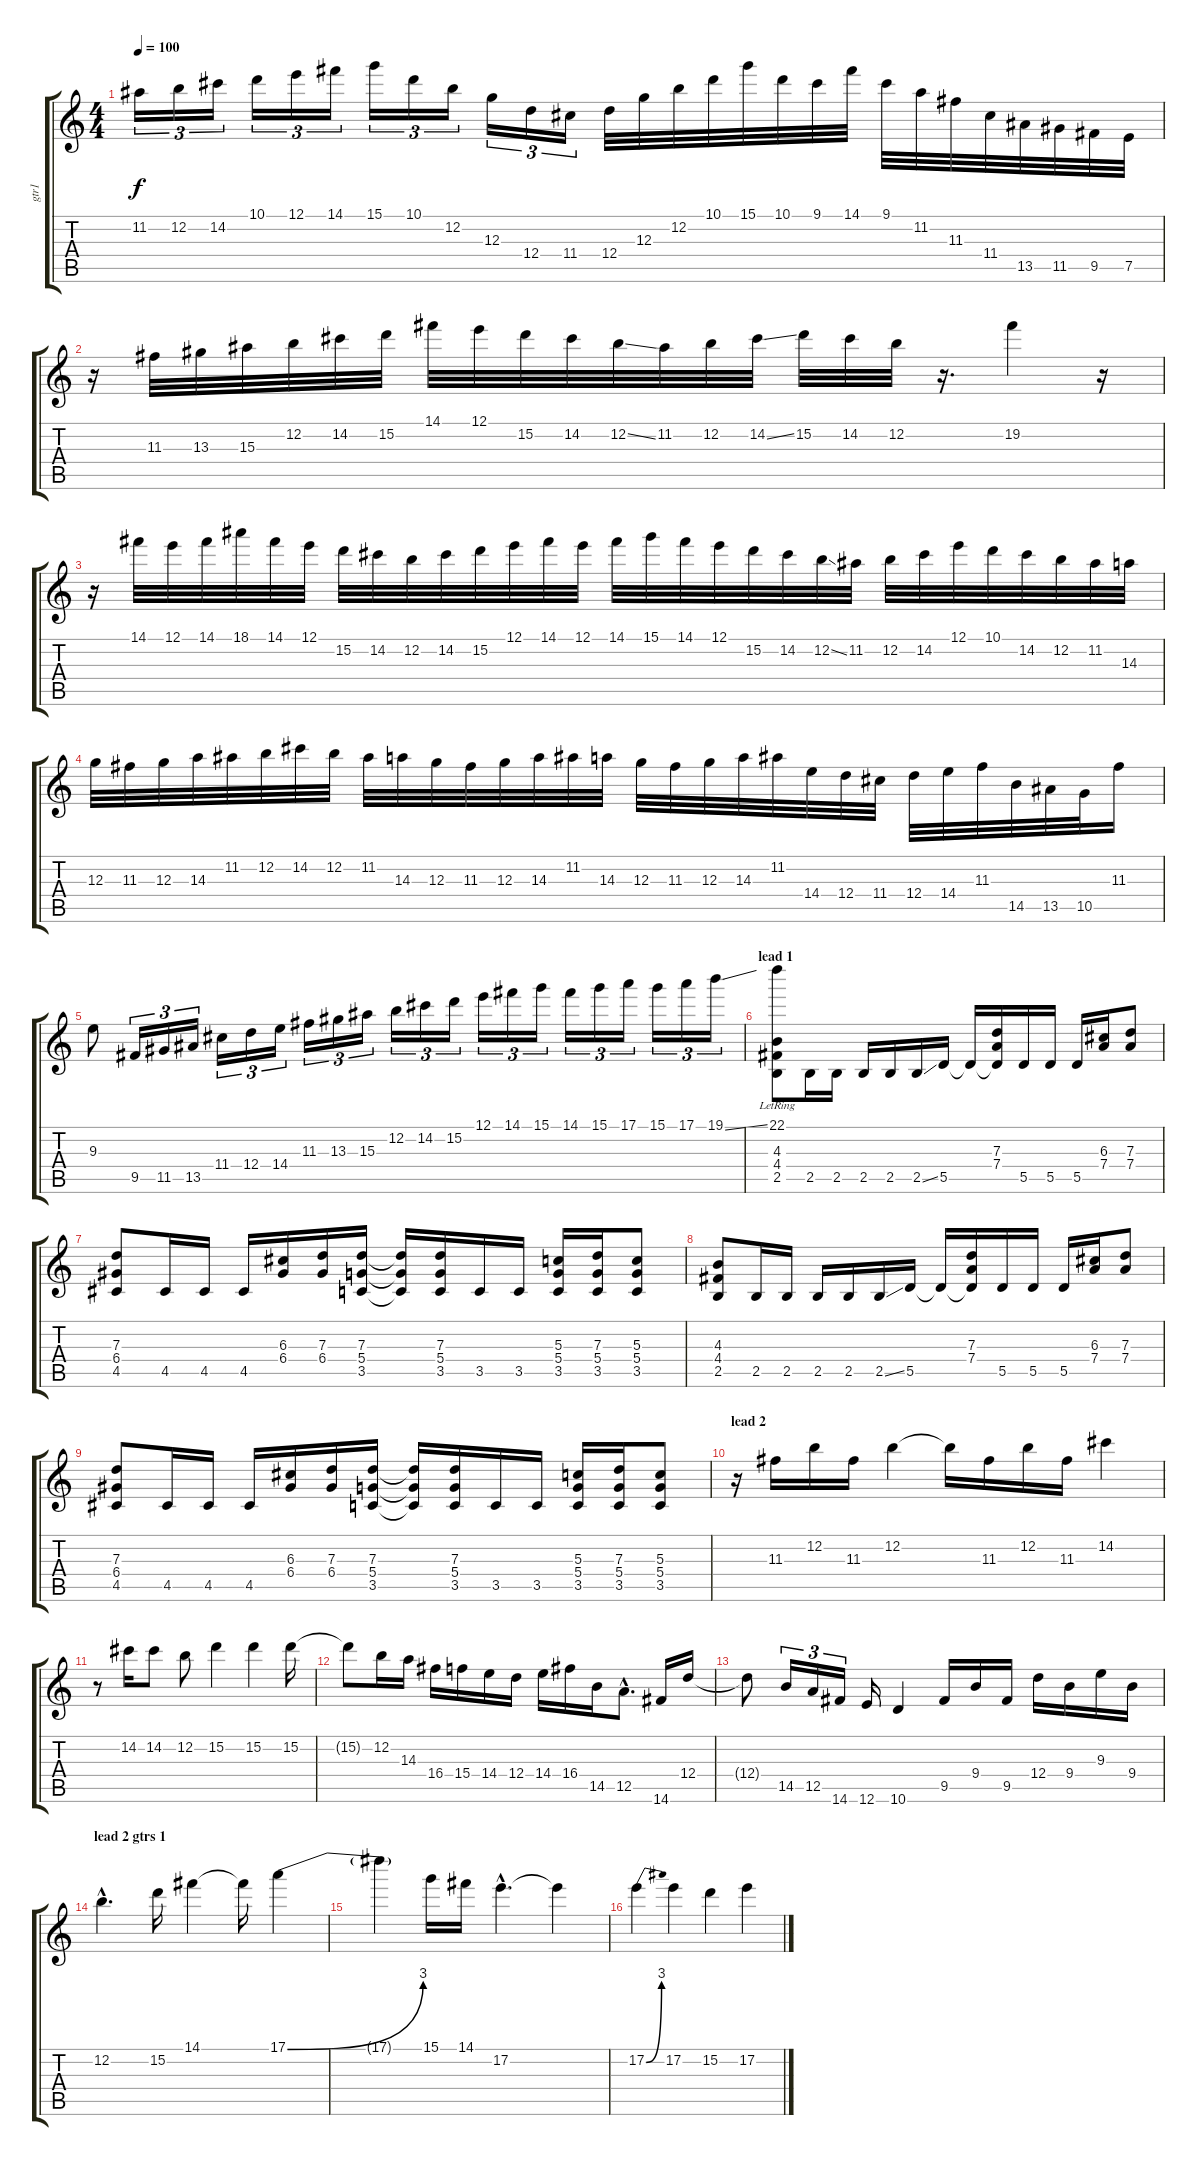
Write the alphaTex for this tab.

\track ("gtr1 " "gtr1 ") {instrument distortionguitar}
\staff {score tabs}
\tuning (E4 B3 G3 D3 A2 E2) {hide}
\ts (4 4)
\tempo 100
\clef g2
\ks c
11.2.16{tu (3 2) dy f} 12.2.16{tu (3 2)} 14.2.16{tu (3 2)} 10.1.16{tu (3 2)} 12.1.16{tu (3 2)} 14.1.16{tu (3 2)} 15.1.16{tu (3 2)} 10.1.16{tu (3 2)} 12.2.16{tu (3 2)} 12.3.16{tu (3 2)} 12.4.16{tu (3 2)} 11.4.16{tu (3 2)} 12.4.32 12.3.32 12.2.32 10.1.32 15.1.32 10.1.32 9.1.32 14.1.32 9.1.32 11.2.32 11.3.32 11.4.32 13.5.32 11.5.32 9.5.32 7.5.32 |
r.16 11.3.32 13.3.32 15.3.32 12.2.32 14.2.32 15.2.32 14.1.32 12.1.32 15.2.32 14.2.32 12.2{ss}.32 11.2.32 12.2.32 14.2{ss}.32 15.2.32 14.2.32 12.2.32 r.16{d} 19.2.4 r.16 |
r.16 14.1.32 12.1.32 14.1.32 18.1.32 14.1.32 12.1.32 15.2.32 14.2.32 12.2.32 14.2.32 15.2.32 12.1.32 14.1.32 12.1.32 14.1.32 15.1.32 14.1.32 12.1.32 15.2.32 14.2.32 12.2{ss}.32 11.2.32 12.2.32 14.2.32 12.1.32 10.1.32 14.2.32 12.2.32 11.2.32 14.3.32 |
12.3.32 11.3.32 12.3.32 14.3.32 11.2.32 12.2.32 14.2.32 12.2.32 11.2.32 14.3.32 12.3.32 11.3.32 12.3.32 14.3.32 11.2.32 14.3.32 12.3.32 11.3.32 12.3.32 14.3.32 11.2.32 14.4.32 12.4.32 11.4.32 12.4.32 14.4.32 11.3.32 14.5.32 13.5.32 10.5.32 11.3.16 |
9.3.8 9.5.16{tu (3 2)} 11.5.16{tu (3 2)} 13.5.16{tu (3 2)} 11.4.16{tu (3 2)} 12.4.16{tu (3 2)} 14.4.16{tu (3 2)} 11.3.16{tu (3 2)} 13.3.16{tu (3 2)} 15.3.16{tu (3 2)} 12.2.16{tu (3 2)} 14.2.16{tu (3 2)} 15.2.16{tu (3 2)} 12.1.16{tu (3 2)} 14.1.16{tu (3 2)} 15.1.16{tu (3 2)} 14.1.16{tu (3 2)} 15.1.16{tu (3 2)} 17.1.16{tu (3 2)} 15.1.16{tu (3 2)} 17.1.16{tu (3 2)} 19.1{ss}.16{tu (3 2)} |
\section ("" "lead 1")
(22.1{lr} 4.3 4.4 2.5).8 2.5.16 2.5.16 2.5.16 2.5.16 2.5{ss}.16 5.5.16 5.5{t}.16 (7.3 7.4 5.5{t}).16 5.5.16 5.5.16 5.5.16 (6.3 7.4).16 (7.3 7.4).8 |
(7.3 6.4 4.5).8 4.5.16 4.5.16 4.5.16 (6.3 6.4).16 (7.3 6.4).16 (7.3 5.4 3.5).16 (7.3{t} 5.4{t} 3.5{t}).16 (7.3 5.4 3.5).16 3.5.16 3.5.16 (5.3 5.4 3.5).16 (7.3 5.4 3.5).16 (5.3 5.4 3.5).8 |
(4.3 4.4 2.5).8 2.5.16 2.5.16 2.5.16 2.5.16 2.5{ss}.16 5.5.16 5.5{t}.16 (7.3 7.4 5.5{t}).16 5.5.16 5.5.16 5.5.16 (6.3 7.4).16 (7.3 7.4).8 |
(7.3 6.4 4.5).8 4.5.16 4.5.16 4.5.16 (6.3 6.4).16 (7.3 6.4).16 (7.3 5.4 3.5).16 (7.3{t} 5.4{t} 3.5{t}).16 (7.3 5.4 3.5).16 3.5.16 3.5.16 (5.3 5.4 3.5).16 (7.3 5.4 3.5).16 (5.3 5.4 3.5).8 |
\section ("" "lead 2")
r.16 11.3.16 12.2.16 11.3.16 12.2.4 12.2{t}.16 11.3.16 12.2.16 11.3.16 14.2.4 |
r.8 14.2.16 14.2.8 12.2.8 15.2.4 15.2.4 15.2.16 |
15.2{t}.8 12.2.16 14.3.16 16.4.16 15.4.16 14.4.16 12.4.16 14.4.16 16.4.16 14.5.16 12.5{hac}.8{d} 14.6.16 12.4.16 |
12.4{t}.8 14.5.16{tu (3 2)} 12.5.16{tu (3 2)} 14.6.16{tu (3 2)} 12.6.16 10.6.4 9.5.16 9.4.16 9.5.16 12.4.16 9.4.16 9.3.16 9.4.16 |
\section ("" "lead 2 gtrs 1")
12.2{hac}.4{d} 15.2.16 14.1.4 14.1{t}.16 17.1{be (bend 0 0 60 12)}.4 |
17.1{t}.4 15.1.16 14.1.16 17.2{hac}.4{d} 17.2{t}.4 |
17.2{be (bend 0 0 60 12)}.4 17.2.4 15.2.4 17.2.4
